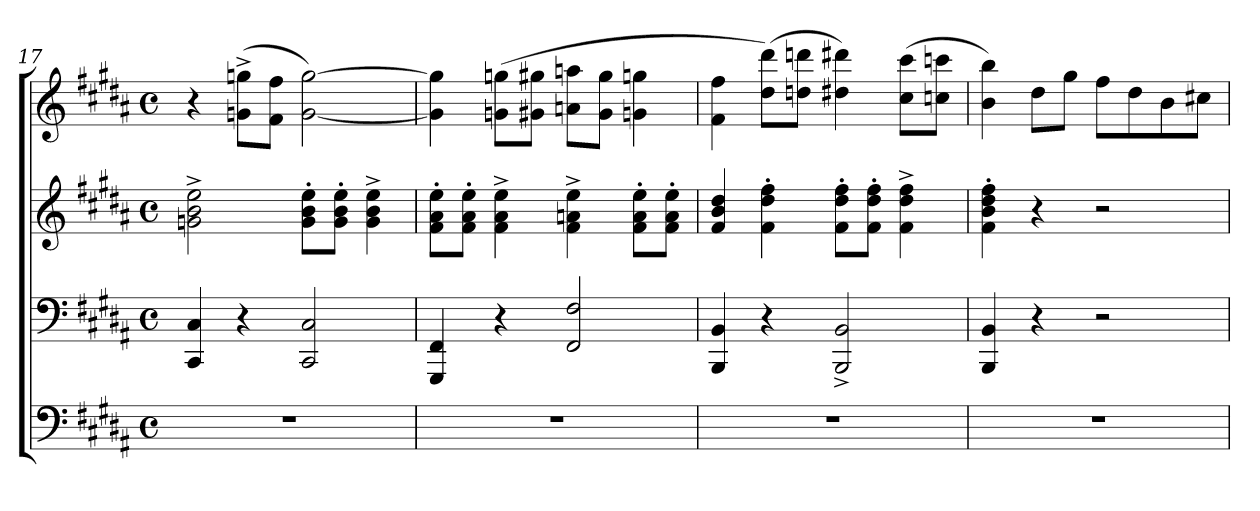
**kern	**kern	**kern	**kern
*part3	*part2	*part2	*part1
*staff4	*staff3	*staff2	*staff1
*clefF4	*clefF4	*clefG2	*clefG2
*k[f#c#g#d#a#]	*k[f#c#g#d#a#]	*k[f#c#g#d#a#]	*k[f#c#g#d#a#]
*M4/4	*M4/4	*M4/4	*M4/4
*met(c)	*met(c)	*met(c)	*met(c)
=17	=17	=17	=17
1r	4CC#/ 4C#/	2gn\^> 2b\^> 2ee\^>	4r
.	4r	.	(>8gn\^> 8ggn\^>L
.	.	.	8f#\ 8ff#\J
.	2CC#/ 2C#/	8g\'> 8b\'> 8ee\'>L	[<2g\ [>2gg\)
.	.	8g\'> 8b\'> 8ee\'>J	.
.	.	4g\^> 4b\^> 4ee\^>	.
=18	=18	=18	=18
1r	4GGG#/ 4FF#/	8f#\'> 8a#\'> 8ee\'>L	4g\] 4gg\]
.	.	8f#\'> 8a#\'> 8ee\'>J	.
.	4r	4f#\^> 4a#\^> 4ee\^>	(>8gn\ 8ggn\L
.	.	.	8g#X\ 8gg#X\J
.	2FF#/ 2F#/	4f#\^> 4an\^> 4ee\^>	8an\ 8aan\L
.	.	.	8g#\ 8gg#\J
.	.	8f#\'> 8a\'> 8ee\'>L	4gn\ 4ggn\
.	.	8f#\'> 8a\'> 8ee\'>J	.
=19	=19	=19	=19
1r	4BBB/ 4BB/	4f#/ 4b/ 4dd#/	4f#\ 4ff#\
.	4r	4f#\'> 4dd#\'> 4ff#\'>	(>8dd#\ 8ddd#\L)
.	.	.	8ddn\ 8dddn\J
.	2BBB/^> 2BB/^>	8f#\'> 8dd#\'> 8ff#\'>L	4dd#X\ 4ddd#X\)
.	.	8f#\'> 8dd#\'> 8ff#\'>J	.
.	.	4f#\^> 4dd#\^> 4ff#\^>	(>8cc#\ 8ccc#\L
.	.	.	8ccn\ 8cccn\J
=20	=20	=20	=20
1r	4BBB/ 4BB/	4f#\'> 4b\'> 4dd#\'> 4ff#\'>	4b\ 4bb\)
.	4r	4r	8dd#\L
.	.	.	8gg#\J
.	2r	2r	8ff#\L
.	.	.	8dd#\
.	.	.	8b\
.	.	.	8cc#X\J
=	=	=	=
*-	*-	*-	*-
